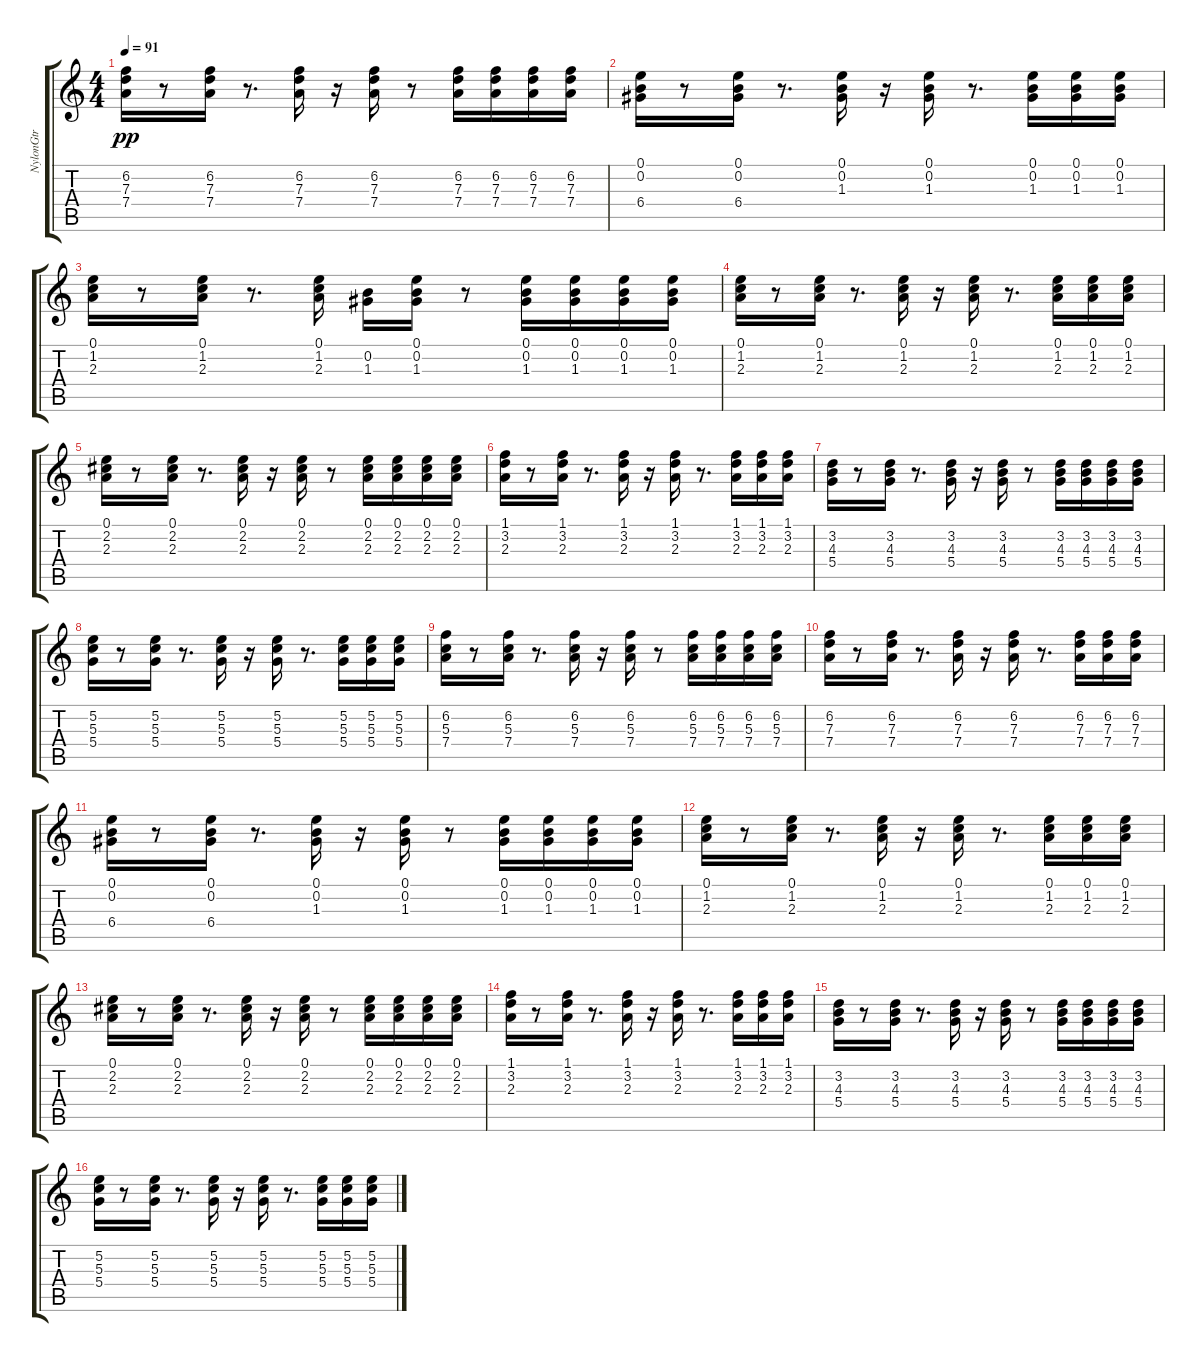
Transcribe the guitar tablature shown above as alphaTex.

\track ("NylonGtr" "NylonGtr") {instrument acousticguitarnylon}
\staff {score tabs}
\tuning (E4 B3 G3 D3 A2 E2) {hide}
\ts (4 4)
\tempo 91
\clef g2
\ks c
(6.2 7.3 7.4).16{dy pp} r.8 (6.2 7.3 7.4).16 r.8{d} (6.2 7.3 7.4).16 r.16 (6.2 7.3 7.4).16 r.8 (6.2 7.3 7.4).16 (6.2 7.3 7.4).16 (6.2 7.3 7.4).16 (6.2 7.3 7.4).16 |
(0.1 0.2 6.4).16 r.8 (0.1 0.2 6.4).16 r.8{d} (0.1 0.2 1.3).16 r.16 (0.1 0.2 1.3).16 r.8{d} (0.1 0.2 1.3).16 (0.1 0.2 1.3).16 (0.1 0.2 1.3).16 |
(0.1 1.2 2.3).16 r.8 (0.1 1.2 2.3).16 r.8{d} (0.1 1.2 2.3).16 (0.2 1.3).16 (0.1 0.2 1.3).16 r.8 (0.1 0.2 1.3).16 (0.1 0.2 1.3).16 (0.1 0.2 1.3).16 (0.1 0.2 1.3).16 |
(0.1 1.2 2.3).16 r.8 (0.1 1.2 2.3).16 r.8{d} (0.1 1.2 2.3).16 r.16 (0.1 1.2 2.3).16 r.8{d} (0.1 1.2 2.3).16 (0.1 1.2 2.3).16 (0.1 1.2 2.3).16 |
(0.1 2.2 2.3).16 r.8 (0.1 2.2 2.3).16 r.8{d} (0.1 2.2 2.3).16 r.16 (0.1 2.2 2.3).16 r.8 (0.1 2.2 2.3).16 (0.1 2.2 2.3).16 (0.1 2.2 2.3).16 (0.1 2.2 2.3).16 |
(1.1 3.2 2.3).16 r.8 (1.1 3.2 2.3).16 r.8{d} (1.1 3.2 2.3).16 r.16 (1.1 3.2 2.3).16 r.8{d} (1.1 3.2 2.3).16 (1.1 3.2 2.3).16 (1.1 3.2 2.3).16 |
(3.2 4.3 5.4).16 r.8 (3.2 4.3 5.4).16 r.8{d} (3.2 4.3 5.4).16 r.16 (3.2 4.3 5.4).16 r.8 (3.2 4.3 5.4).16 (3.2 4.3 5.4).16 (3.2 4.3 5.4).16 (3.2 4.3 5.4).16 |
(5.2 5.3 5.4).16 r.8 (5.2 5.3 5.4).16 r.8{d} (5.2 5.3 5.4).16 r.16 (5.2 5.3 5.4).16 r.8{d} (5.2 5.3 5.4).16 (5.2 5.3 5.4).16 (5.2 5.3 5.4).16 |
(6.2 5.3 7.4).16 r.8 (6.2 5.3 7.4).16 r.8{d} (6.2 5.3 7.4).16 r.16 (6.2 5.3 7.4).16 r.8 (6.2 5.3 7.4).16 (6.2 5.3 7.4).16 (6.2 5.3 7.4).16 (6.2 5.3 7.4).16 |
(6.2 7.3 7.4).16 r.8 (6.2 7.3 7.4).16 r.8{d} (6.2 7.3 7.4).16 r.16 (6.2 7.3 7.4).16 r.8{d} (6.2 7.3 7.4).16 (6.2 7.3 7.4).16 (6.2 7.3 7.4).16 |
(0.1 0.2 6.4).16 r.8 (0.1 0.2 6.4).16 r.8{d} (0.1 0.2 1.3).16 r.16 (0.1 0.2 1.3).16 r.8 (0.1 0.2 1.3).16 (0.1 0.2 1.3).16 (0.1 0.2 1.3).16 (0.1 0.2 1.3).16 |
(0.1 1.2 2.3).16 r.8 (0.1 1.2 2.3).16 r.8{d} (0.1 1.2 2.3).16 r.16 (0.1 1.2 2.3).16 r.8{d} (0.1 1.2 2.3).16 (0.1 1.2 2.3).16 (0.1 1.2 2.3).16 |
(0.1 2.2 2.3).16 r.8 (0.1 2.2 2.3).16 r.8{d} (0.1 2.2 2.3).16 r.16 (0.1 2.2 2.3).16 r.8 (0.1 2.2 2.3).16 (0.1 2.2 2.3).16 (0.1 2.2 2.3).16 (0.1 2.2 2.3).16 |
(1.1 3.2 2.3).16 r.8 (1.1 3.2 2.3).16 r.8{d} (1.1 3.2 2.3).16 r.16 (1.1 3.2 2.3).16 r.8{d} (1.1 3.2 2.3).16 (1.1 3.2 2.3).16 (1.1 3.2 2.3).16 |
(3.2 4.3 5.4).16 r.8 (3.2 4.3 5.4).16 r.8{d} (3.2 4.3 5.4).16 r.16 (3.2 4.3 5.4).16 r.8 (3.2 4.3 5.4).16 (3.2 4.3 5.4).16 (3.2 4.3 5.4).16 (3.2 4.3 5.4).16 |
(5.2 5.3 5.4).16 r.8 (5.2 5.3 5.4).16 r.8{d} (5.2 5.3 5.4).16 r.16 (5.2 5.3 5.4).16 r.8{d} (5.2 5.3 5.4).16 (5.2 5.3 5.4).16 (5.2 5.3 5.4).16
